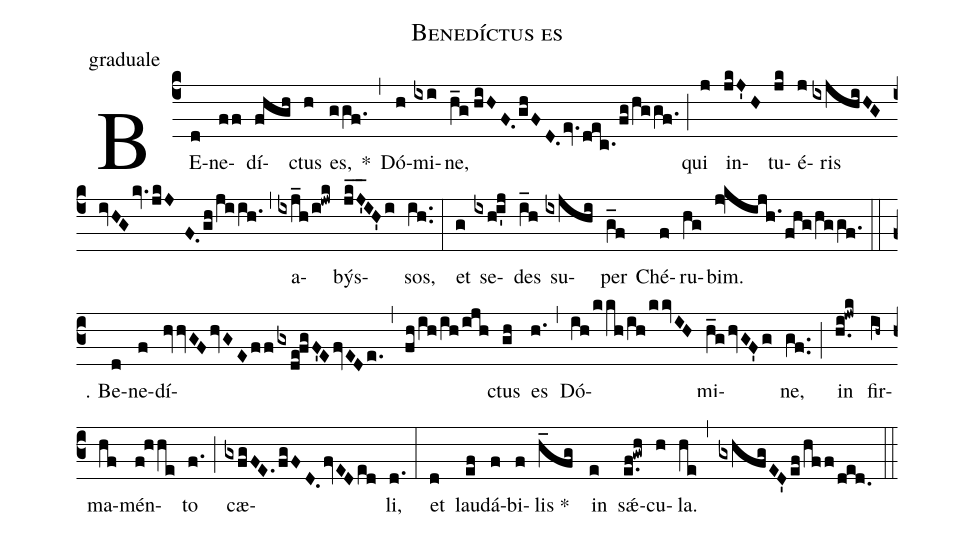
name:Benedíctus es;
office-part:graduale;
%%
(c4) BE(d)ne(ff)dí(fhgh)ctus(h) es,(ggf.) *(,) Dó(h)mi(ixi)ne,(h_g//hiHF./ghFD.ev.dec./fg/hggf.) (;) qui(j) in(jkJ'H)tu(jk)é(j)ris(ixjhiHGivHGkv.jkJF.gh/jiih.) (,) a(ixj_h/i!jwk)býs(jkJ'__IH'i)sos,(ih..) (:)
et(g) se(ixh!i'j)des(i_h) su(ixjhi)per(g_f) Ché(f)ru(hg)bim.(j!kijh./fhg/hggf.) (z0::c3)

℣. Be(d)ne(f)dí(hvvGFhvGEff/gxde!fgF'EfvEDe.,fh/ih/ih/ijh)ctus(gh) es(h.) (,) Dó(ih/kkh/ih/kkvIH)mi(h_ghvGF'g)ne,(gf..) (;) in(h.i!jwk) fir(ih~)ma(hf)mén(f!hhe)to(f.) (;) cæ(gxfgFE.fgFD.fvEDed)li,(d.) (:)
et(d) lau(ef)dá(f)bi(f)lis *(h_fg) in(e) s<sp>'ae</sp>(e.f!gwh)cu(h)la.(he,gxhfgED'ef/hff/ded.) (::)
